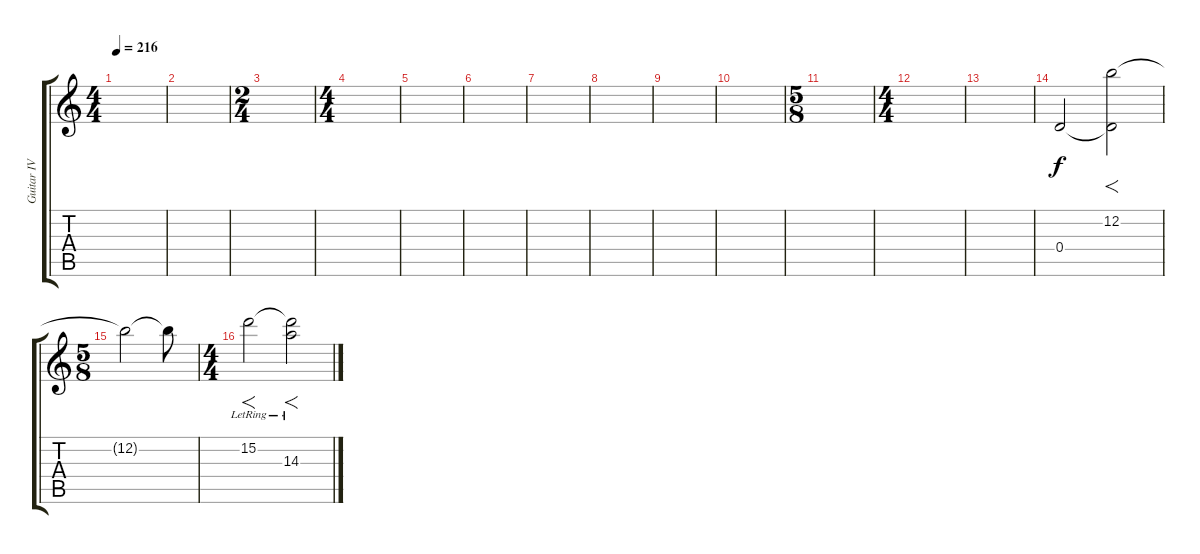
\track ("Guitar IV" "Guitar IV") {instrument distortionguitar}
\staff {score tabs}
\tuning (E4 B3 G3 D3 A2 E2) {hide}
\ts (4 4)
\tempo 216
\clef g2
\ks c
|
|
\ts (2 4)
|
\ts (4 4)
|
|
|
|
|
|
|
\ts (5 8)
|
\ts (4 4)
|
|
0.4.2 (12.2 0.4{t}).2{f} |
\ts (5 8)
12.2{t}.2 12.2{t}.8 |
\ts (4 4)
15.2{lr}.2{f} (15.2{t} 14.3{lr}).2{f}
